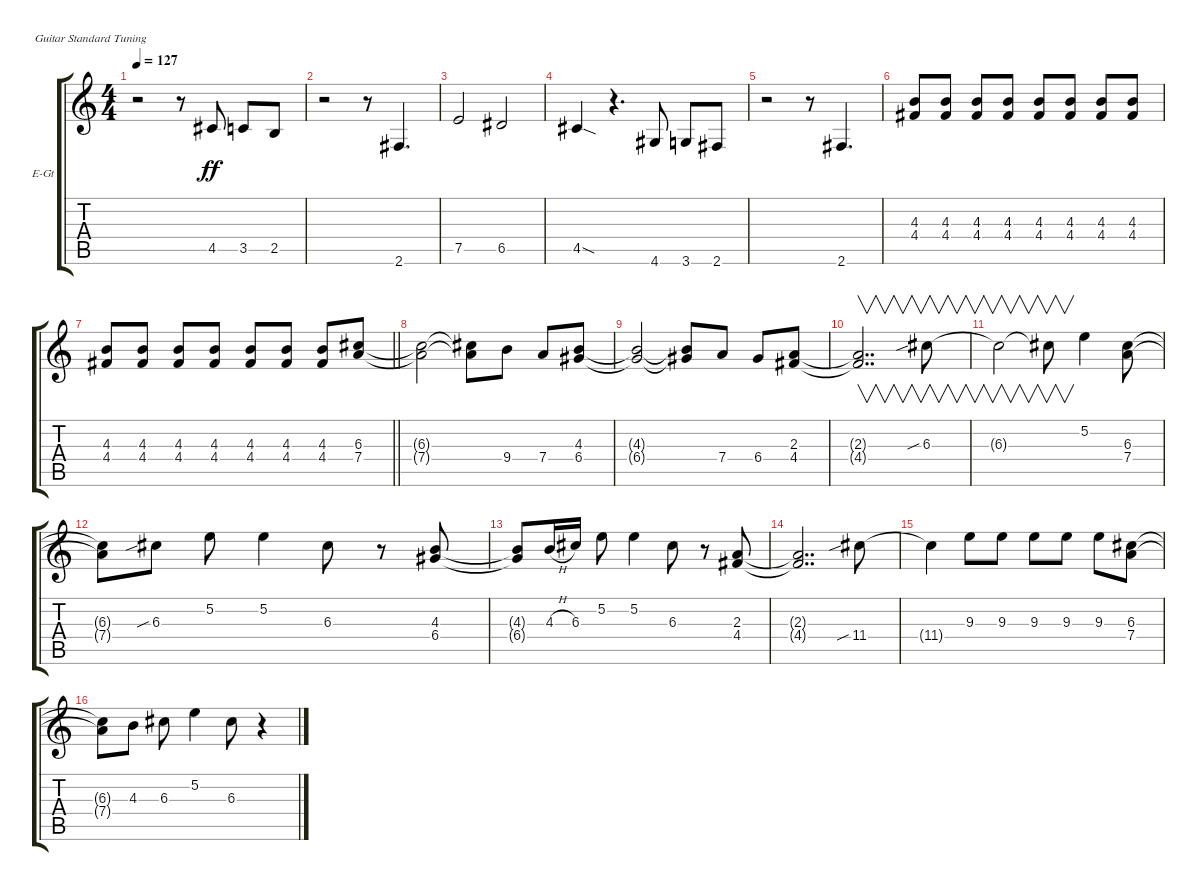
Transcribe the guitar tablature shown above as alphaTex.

\defaultSystemsLayout 4
\bracketExtendMode groupsimilarinstruments
\firstSystemTrackNameOrientation horizontal
\otherSystemsTrackNameOrientation horizontal
\track ("Electric Guitar" "E-Gt") {instrument electricguitarclean}
\staff {score tabs}
\tuning (E4 B3 G3 D3 A2 E2)
\ts (4 4)
\tempo 127
\clef g2
\ks c
r.2{dy ff} r.8 4.5.8 3.5.8 2.5.8 |
r.2 r.8 2.6.4{d} |
7.5.2 6.5.2 |
4.5{sod}.4 r.4{d} 4.6.8 3.6.8 2.6.8 |
r.2 r.8 2.6.4{d} |
(4.3 4.4).8 (4.3 4.4).8 (4.3 4.4).8 (4.3 4.4).8 (4.3 4.4).8 (4.3 4.4).8 (4.3 4.4).8 (4.3 4.4).8 |
\barLineRight lightlight
(4.3 4.4).8 (4.3 4.4).8 (4.3 4.4).8 (4.3 4.4).8 (4.3 4.4).8 (4.3 4.4).8 (4.3 4.4).8 (6.3 7.4).8 |
(6.3{t} 7.4{t}).2 (6.3{t} 7.4{t}).8 9.4.8 7.4.8 (4.3 6.4).8 |
(4.3{t} 6.4{t}).2 (4.3{t} 6.4{t}).8 7.4.8 6.4.8 (2.3 4.4).8 |
(2.3{t} 4.4{t}).2{v dd} 6.3{sib}.8{v} |
6.3{t}.2{v} 6.3{t}.8{v} 5.2.4 (6.3 7.4).8 |
(6.3{t} 7.4{t}).8 6.3{sib}.8 5.2.8 5.2.4 6.3.8 r.8 (4.3 6.4).8 |
(4.3{t} 6.4{t}).8 4.3{h}.16 6.3.16 5.2.8 5.2.4 6.3.8 r.8 (2.3 4.4).8 |
(2.3{t} 4.4{t}).2{dd} 11.4{sib}.8 |
11.4{t}.4 9.3.8 9.3.8 9.3.8 9.3.8 9.3.8 (6.3 7.4).8 |
(6.3{t} 7.4{t}).8 4.3.8 6.3.8 5.2.4 6.3.8 r.4
